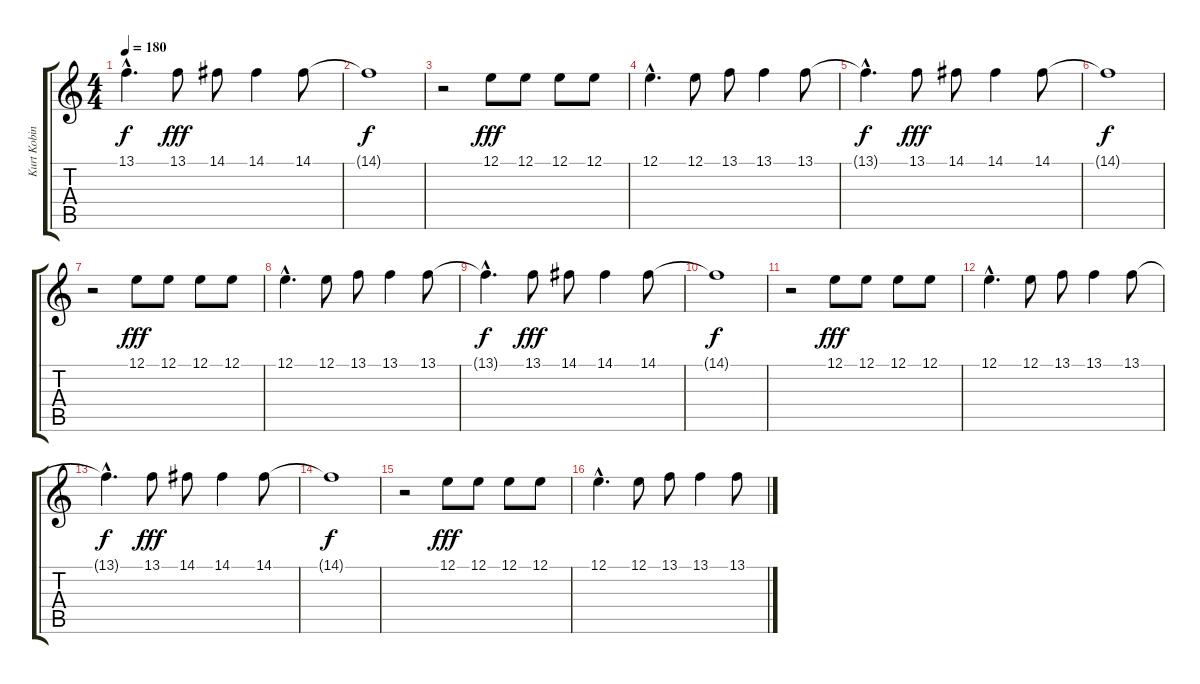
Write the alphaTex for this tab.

\track ("Kurt Kobin - Vocals" "Kurt Kobin") {instrument sopranosax}
\staff {score tabs}
\tuning (E4 B3 G3 D3 A2 E2) {hide}
\ts (4 4)
\tempo 180
\clef g2
\ks c
13.1{hac t}.4{d dy f} 13.1.8{dy fff} 14.1.8 14.1.4 14.1.8 |
14.1{t}.1{dy f} |
r.2 12.1.8{dy fff} 12.1.8 12.1.8 12.1.8 |
12.1{hac}.4{d} 12.1.8 13.1.8 13.1.4 13.1.8 |
13.1{hac t}.4{d dy f} 13.1.8{dy fff} 14.1.8 14.1.4 14.1.8 |
14.1{t}.1{dy f} |
r.2 12.1.8{dy fff} 12.1.8 12.1.8 12.1.8 |
12.1{hac}.4{d} 12.1.8 13.1.8 13.1.4 13.1.8 |
13.1{hac t}.4{d dy f} 13.1.8{dy fff} 14.1.8 14.1.4 14.1.8 |
14.1{t}.1{dy f} |
r.2 12.1.8{dy fff} 12.1.8 12.1.8 12.1.8 |
12.1{hac}.4{d} 12.1.8 13.1.8 13.1.4 13.1.8 |
13.1{hac t}.4{d dy f} 13.1.8{dy fff} 14.1.8 14.1.4 14.1.8 |
14.1{t}.1{dy f} |
r.2 12.1.8{dy fff} 12.1.8 12.1.8 12.1.8 |
12.1{hac}.4{d} 12.1.8 13.1.8 13.1.4 13.1.8
